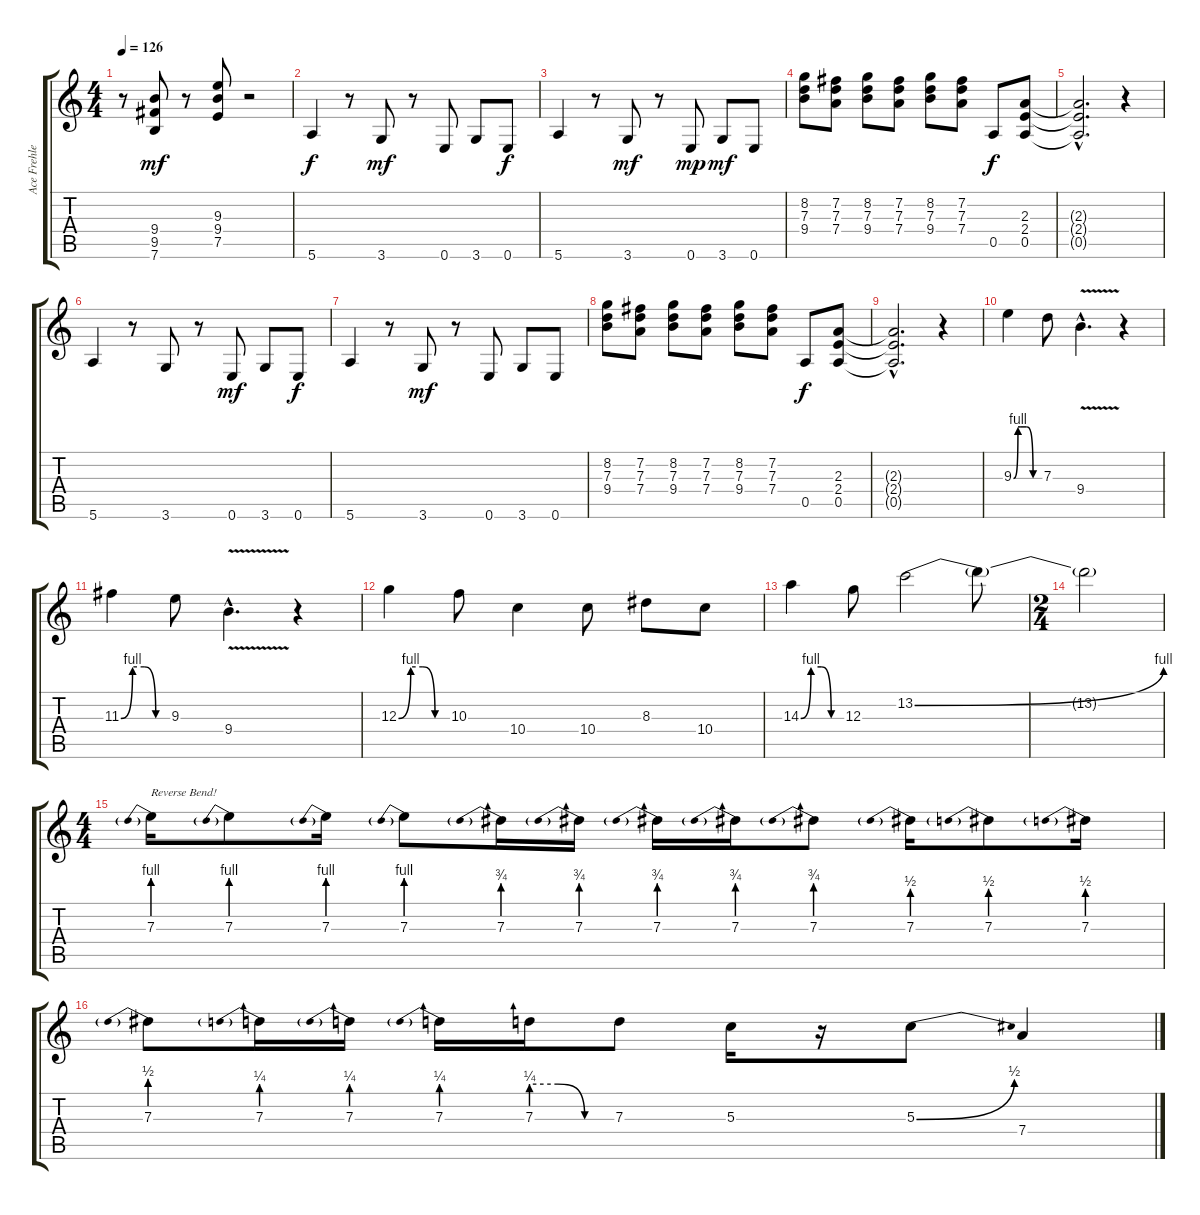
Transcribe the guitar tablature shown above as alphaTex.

\track ("Ace Frehley" "Ace Frehle") {instrument distortionguitar}
\staff {score tabs}
\tuning (E4 B3 G3 D3 A2 E2) {hide}
\ts (4 4)
\tempo 126
\clef g2
\ks c
r.8{dy f} (9.4 9.5 7.6).8{dy mf} r.8 (9.3 9.4 7.5).8 r.2 |
5.6.4{dy f} r.8 3.6.8{dy mf} r.8 0.6.8 3.6.8 0.6.8{dy f} |
5.6.4 r.8 3.6.8{dy mf} r.8 0.6.8{dy mp} 3.6.8{dy mf} 0.6.8 |
(8.2 7.3 9.4).8 (7.2 7.3 7.4).8 (8.2 7.3 9.4).8 (7.2 7.3 7.4).8 (8.2 7.3 9.4).8 (7.2 7.3 7.4).8 0.5.8{dy f} (2.3 2.4 0.5).8 |
(2.3{hac t} 2.4{hac t} 0.5{hac t}).2{d} r.4 |
5.6.4 r.8 3.6.8 r.8 0.6.8{dy mf} 3.6.8 0.6.8{dy f} |
5.6.4 r.8 3.6.8{dy mf} r.8 0.6.8 3.6.8 0.6.8 |
(8.2 7.3 9.4).8 (7.2 7.3 7.4).8 (8.2 7.3 9.4).8 (7.2 7.3 7.4).8 (8.2 7.3 9.4).8 (7.2 7.3 7.4).8 0.5.8{dy f} (2.3 2.4 0.5).8 |
(2.3{hac t} 2.4{hac t} 0.5{hac t}).2{d} r.4 |
9.3{be (custom 0 0 10 4 15 4 30 4 45 0 60 0)}.4 7.3.8 9.4{v hac}.4{d} r.4 |
11.3{be (custom 0 0 15 4 30 4 45 0 60 0)}.4 9.3.8 9.4{v hac}.4{d} r.4 |
12.3{be (custom 0 0 15 4 30 4 45 0 60 0)}.4 10.3.8 10.4.4 10.4.8 8.3.8 10.4.8 |
14.3{be (custom 0 0 15 4 30 4 45 0 60 0)}.4 12.3.8 13.2{be (bend 0 0 60 4)}.2 13.2{t}.8 |
\ts (2 4)
13.2{t}.2 |
\ts (4 4)
7.3{be (prebend 0 4 60 4)}.16{txt "Reverse Bend!"} 7.3{be (prebend 0 4 60 4)}.8 7.3{be (prebend 0 4 60 4)}.16 7.3{be (prebend 0 4 60 4)}.8 7.3{be (prebend 0 3 60 3)}.16 7.3{be (prebend 0 3 60 3)}.16 7.3{be (prebend 0 3 60 3)}.16 7.3{be (prebend 0 3 60 3)}.16 7.3{be (prebend 0 3 60 3)}.8 7.3{be (prebend 0 2 60 2)}.16 7.3{be (prebend 0 2 60 2)}.8 7.3{be (prebend 0 2 60 2)}.16 |
7.3{be (prebend 0 2 60 2)}.8 7.3{be (prebend 0 1 60 1)}.16 7.3{be (prebend 0 1 60 1)}.16 7.3{be (prebend 0 1 60 1)}.16 7.3{be (custom 0 1 20 1 40 0 60 0)}.16 7.3.8 5.3.16 r.16 5.3{be (bend 0 0 60 2)}.8 7.4.4
